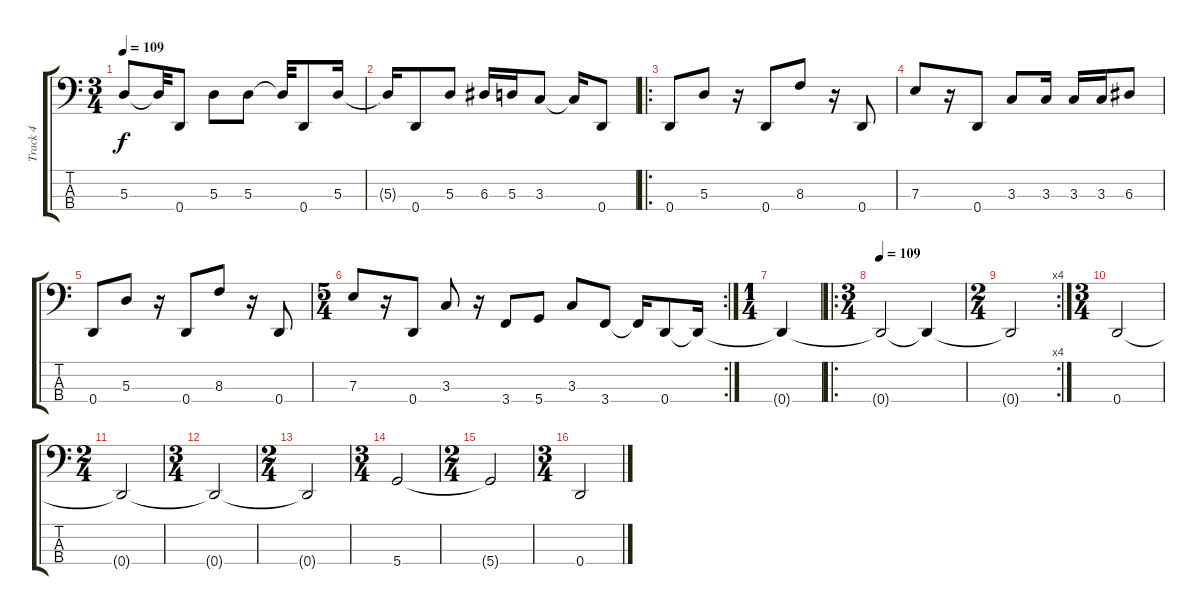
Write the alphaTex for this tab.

\track ("Track 4" "Track 4") {instrument electricbassfinger}
\staff {score tabs}
\tuning (G2 D2 A1 D1) {hide}
\ts (3 4)
\tempo 109
\clef f4
\ks c
5.3.8{dy f} 5.3{t}.32 0.4.8 5.3.8 5.3.8 5.3{t}.32 0.4.8 5.3.16 |
5.3{t}.16 0.4.8 5.3.8 6.3.16 5.3.16 3.3.8 3.3{t}.16 0.4.8 |
\ro
0.4.8 5.3.8 r.16 0.4.8 8.3.8 r.16 0.4.8 |
7.3.8 r.16 0.4.8 3.3.8 3.3.16 3.3.16 3.3.16 6.3.8 |
0.4.8 5.3.8 r.16 0.4.8 8.3.8 r.16 0.4.8 |
\rc 2
\ts (5 4)
7.3.8 r.16 0.4.8 3.3.8 r.16 3.4.8 5.4.8 3.3.8 3.4.8 3.4{t}.16 0.4.8 0.4{t}.16 |
\ts (1 4)
0.4{t}.4 |
\ro
\ts (3 4)
\tempo 109
0.4{t}.2 0.4{t}.4 |
\rc 4
\ts (2 4)
0.4{t}.2 |
\ts (3 4)
0.4.2 |
\ts (2 4)
0.4{t}.2 |
\ts (3 4)
0.4{t}.2 |
\ts (2 4)
0.4{t}.2 |
\ts (3 4)
5.4.2 |
\ts (2 4)
5.4{t}.2 |
\ts (3 4)
0.4.2
